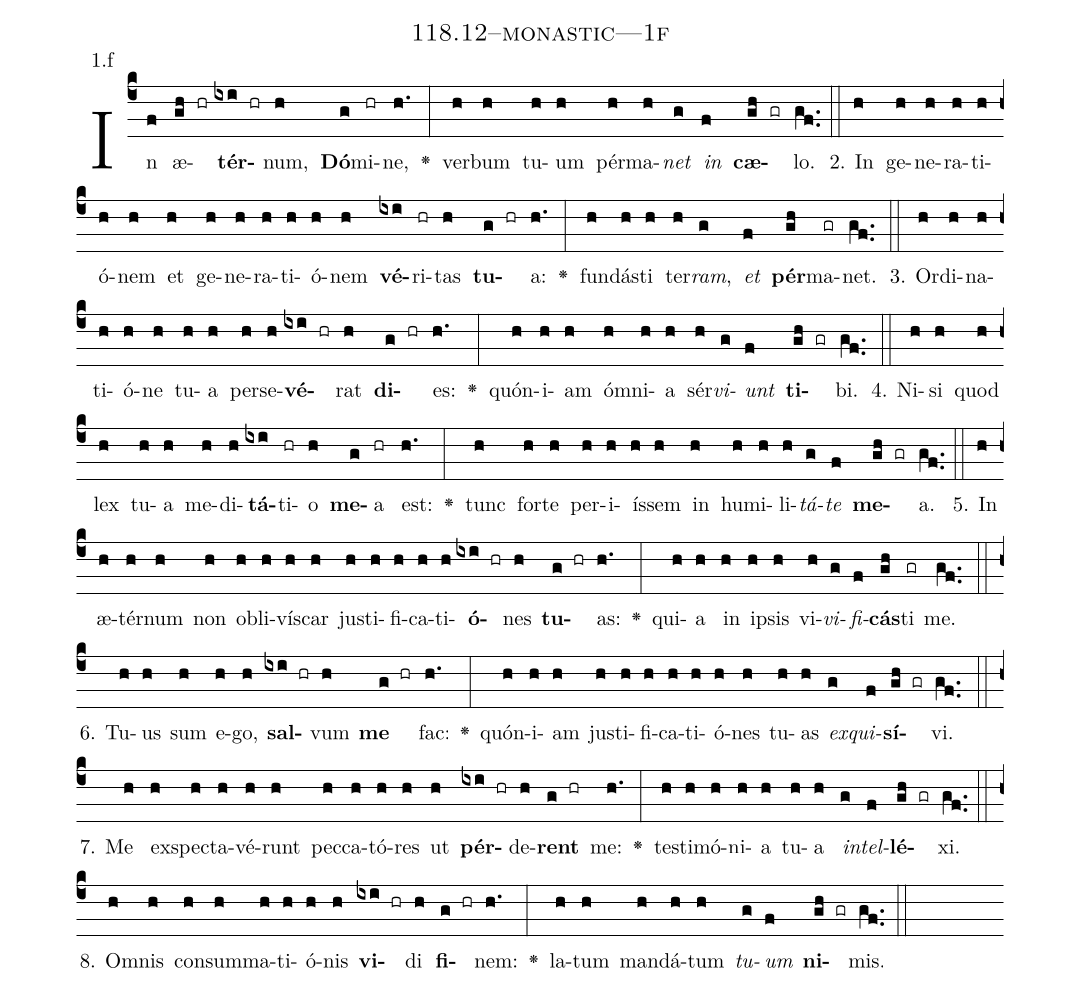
name: 118.12--monastic---1f;
annotation: 1.f;
%%
(c4)In(f) æ(gh hr)<b>tér</b>(ixi hr)num,(h) <b>Dó</b>(g)mi(hr)ne,(h.) <v>\greheightstar</v>(:) ver(h)bum(h) tu(h)um(h) pér(h)ma(h)<i>net</i>(g) <i>in</i>(f) <b>cæ</b>(gh gr)lo.(gf..) (::)
2. In(h) ge(h)ne(h)ra(h)ti(h)ó(h)nem(h) et(h) ge(h)ne(h)ra(h)ti(h)ó(h)nem(h) <b>vé</b>(ixi)ri(hr)tas(h) <b>tu</b>(g hr)a:(h.) <v>\greheightstar</v>(:) fun(h)dás(h)ti(h) ter(h)<i>ram</i>,(g) <i>et</i>(f) <b>pér</b>(gh)ma(gr)net.(gf..) (::)
3. Or(h)di(h)na(h)ti(h)ó(h)ne(h) tu(h)a(h) per(h)se(h)<b>vé</b>(ixi hr)rat(h) <b>di</b>(g hr)es:(h.) <v>\greheightstar</v>(:) quón(h)i(h)am(h) óm(h)ni(h)a(h) sér(h)<i>vi</i>(g)<i>unt</i>(f) <b>ti</b>(gh gr)bi.(gf..) (::)
4. Ni(h)si(h) quod(h) lex(h) tu(h)a(h) me(h)di(h)<b>tá</b>(ixi)ti(hr)o(h) <b>me</b>(g)a(hr) est:(h.) <v>\greheightstar</v>(:) tunc(h) for(h)te(h) per(h)i(h)ís(h)sem(h) in(h) hu(h)mi(h)li(h)<i>tá</i>(g)<i>te</i>(f) <b>me</b>(gh gr)a.(gf..) (::)
5. In(h) æ(h)tér(h)num(h) non(h) ob(h)li(h)vís(h)car(h) jus(h)ti(h)fi(h)ca(h)ti(h)<b>ó</b>(ixi hr)nes(h) <b>tu</b>(g hr)as:(h.) <v>\greheightstar</v>(:) qui(h)a(h) in(h) ip(h)sis(h) vi(h)<i>vi</i>(g)<i>fi</i>(f)<b>cás</b>(gh)ti(gr) me.(gf..) (::)
6. Tu(h)us(h) sum(h) e(h)go,(h) <b>sal</b>(ixi hr)vum(h) <b>me</b>(g hr) fac:(h.) <v>\greheightstar</v>(:) quón(h)i(h)am(h) jus(h)ti(h)fi(h)ca(h)ti(h)ó(h)nes(h) tu(h)as(h) <i>ex</i>(g)<i>qui</i>(f)<b>sí</b>(gh gr)vi.(gf..) (::)
7. Me(h) ex(h)spec(h)ta(h)vé(h)runt(h) pec(h)ca(h)tó(h)res(h) ut(h) <b>pér</b>(ixi hr)de(h)<b>rent</b>(g hr) me:(h.) <v>\greheightstar</v>(:) tes(h)ti(h)mó(h)ni(h)a(h) tu(h)a(h) <i>in</i>(g)<i>tel</i>(f)<b>lé</b>(gh gr)xi.(gf..) (::)
8. Om(h)nis(h) con(h)sum(h)ma(h)ti(h)ó(h)nis(h) <b>vi</b>(ixi hr)di(h) <b>fi</b>(g hr)nem:(h.) <v>\greheightstar</v>(:) la(h)tum(h) man(h)dá(h)tum(h) <i>tu</i>(g)<i>um</i>(f) <b>ni</b>(gh gr)mis.(gf..) (::)
